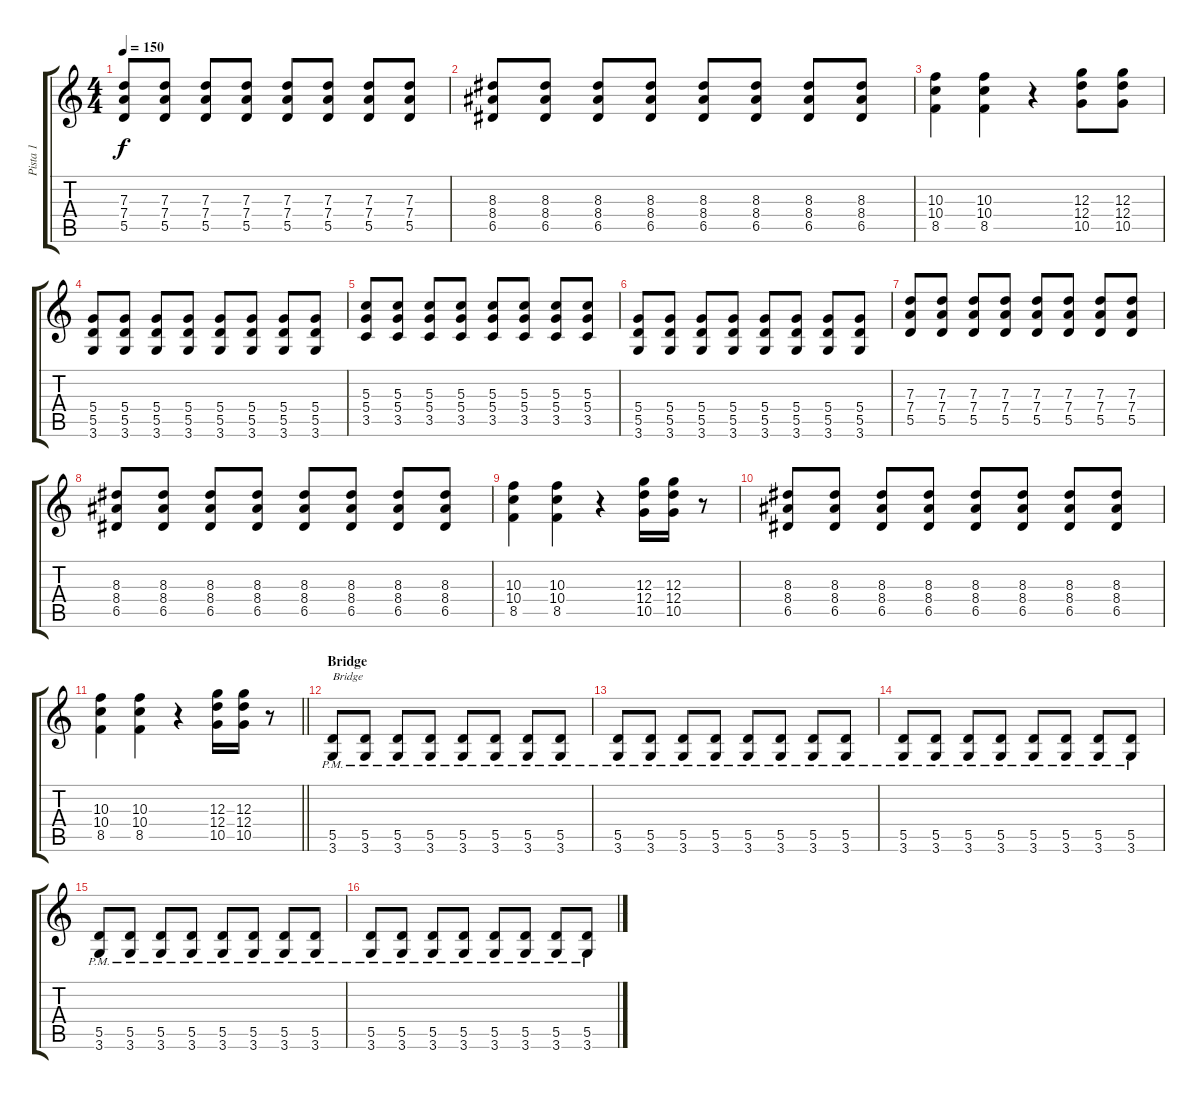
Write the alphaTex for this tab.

\track ("Pista 1" "Pista 1") {instrument overdrivenguitar}
\staff {score tabs}
\tuning (E4 B3 G3 D3 A2 E2) {hide}
\ts (4 4)
\tempo 150
\clef g2
\ks c
(7.3 7.4 5.5).8{dy f} (7.3 7.4 5.5).8 (7.3 7.4 5.5).8 (7.3 7.4 5.5).8 (7.3 7.4 5.5).8 (7.3 7.4 5.5).8 (7.3 7.4 5.5).8 (7.3 7.4 5.5).8 |
(8.3 8.4 6.5).8 (8.3 8.4 6.5).8 (8.3 8.4 6.5).8 (8.3 8.4 6.5).8 (8.3 8.4 6.5).8 (8.3 8.4 6.5).8 (8.3 8.4 6.5).8 (8.3 8.4 6.5).8 |
(10.3 10.4 8.5).4 (10.3 10.4 8.5).4 r.4 (12.3 12.4 10.5).8 (12.3 12.4 10.5).8 |
(5.4 5.5 3.6).8 (5.4 5.5 3.6).8 (5.4 5.5 3.6).8 (5.4 5.5 3.6).8 (5.4 5.5 3.6).8 (5.4 5.5 3.6).8 (5.4 5.5 3.6).8 (5.4 5.5 3.6).8 |
(5.3 5.4 3.5).8 (5.3 5.4 3.5).8 (5.3 5.4 3.5).8 (5.3 5.4 3.5).8 (5.3 5.4 3.5).8 (5.3 5.4 3.5).8 (5.3 5.4 3.5).8 (5.3 5.4 3.5).8 |
(5.4 5.5 3.6).8 (5.4 5.5 3.6).8 (5.4 5.5 3.6).8 (5.4 5.5 3.6).8 (5.4 5.5 3.6).8 (5.4 5.5 3.6).8 (5.4 5.5 3.6).8 (5.4 5.5 3.6).8 |
(7.3 7.4 5.5).8 (7.3 7.4 5.5).8 (7.3 7.4 5.5).8 (7.3 7.4 5.5).8 (7.3 7.4 5.5).8 (7.3 7.4 5.5).8 (7.3 7.4 5.5).8 (7.3 7.4 5.5).8 |
(8.3 8.4 6.5).8 (8.3 8.4 6.5).8 (8.3 8.4 6.5).8 (8.3 8.4 6.5).8 (8.3 8.4 6.5).8 (8.3 8.4 6.5).8 (8.3 8.4 6.5).8 (8.3 8.4 6.5).8 |
(10.3 10.4 8.5).4 (10.3 10.4 8.5).4 r.4 (12.3 12.4 10.5).16 (12.3 12.4 10.5).16 r.8 |
(8.3 8.4 6.5).8 (8.3 8.4 6.5).8 (8.3 8.4 6.5).8 (8.3 8.4 6.5).8 (8.3 8.4 6.5).8 (8.3 8.4 6.5).8 (8.3 8.4 6.5).8 (8.3 8.4 6.5).8 |
\barLineRight lightlight
(10.3 10.4 8.5).4 (10.3 10.4 8.5).4 r.4 (12.3 12.4 10.5).16 (12.3 12.4 10.5).16 r.8 |
\section ("" "Bridge")
(5.5{pm} 3.6{pm}).8{txt "Bridge"} (5.5{pm} 3.6{pm}).8 (5.5{pm} 3.6{pm}).8 (5.5{pm} 3.6{pm}).8 (5.5{pm} 3.6{pm}).8 (5.5{pm} 3.6{pm}).8 (5.5{pm} 3.6{pm}).8 (5.5{pm} 3.6{pm}).8 |
(5.5{pm} 3.6{pm}).8 (5.5{pm} 3.6{pm}).8 (5.5{pm} 3.6{pm}).8 (5.5{pm} 3.6{pm}).8 (5.5{pm} 3.6{pm}).8 (5.5{pm} 3.6{pm}).8 (5.5{pm} 3.6{pm}).8 (5.5{pm} 3.6{pm}).8 |
(5.5{pm} 3.6{pm}).8 (5.5{pm} 3.6{pm}).8 (5.5{pm} 3.6{pm}).8 (5.5{pm} 3.6{pm}).8 (5.5{pm} 3.6{pm}).8 (5.5{pm} 3.6{pm}).8 (5.5{pm} 3.6{pm}).8 (5.5{pm} 3.6{pm}).8 |
(5.5{pm} 3.6{pm}).8 (5.5{pm} 3.6{pm}).8 (5.5{pm} 3.6{pm}).8 (5.5{pm} 3.6{pm}).8 (5.5{pm} 3.6{pm}).8 (5.5{pm} 3.6{pm}).8 (5.5{pm} 3.6{pm}).8 (5.5{pm} 3.6{pm}).8 |
(5.5{pm} 3.6{pm}).8 (5.5{pm} 3.6{pm}).8 (5.5{pm} 3.6{pm}).8 (5.5{pm} 3.6{pm}).8 (5.5{pm} 3.6{pm}).8 (5.5{pm} 3.6{pm}).8 (5.5{pm} 3.6{pm}).8 (5.5{pm} 3.6{pm}).8
